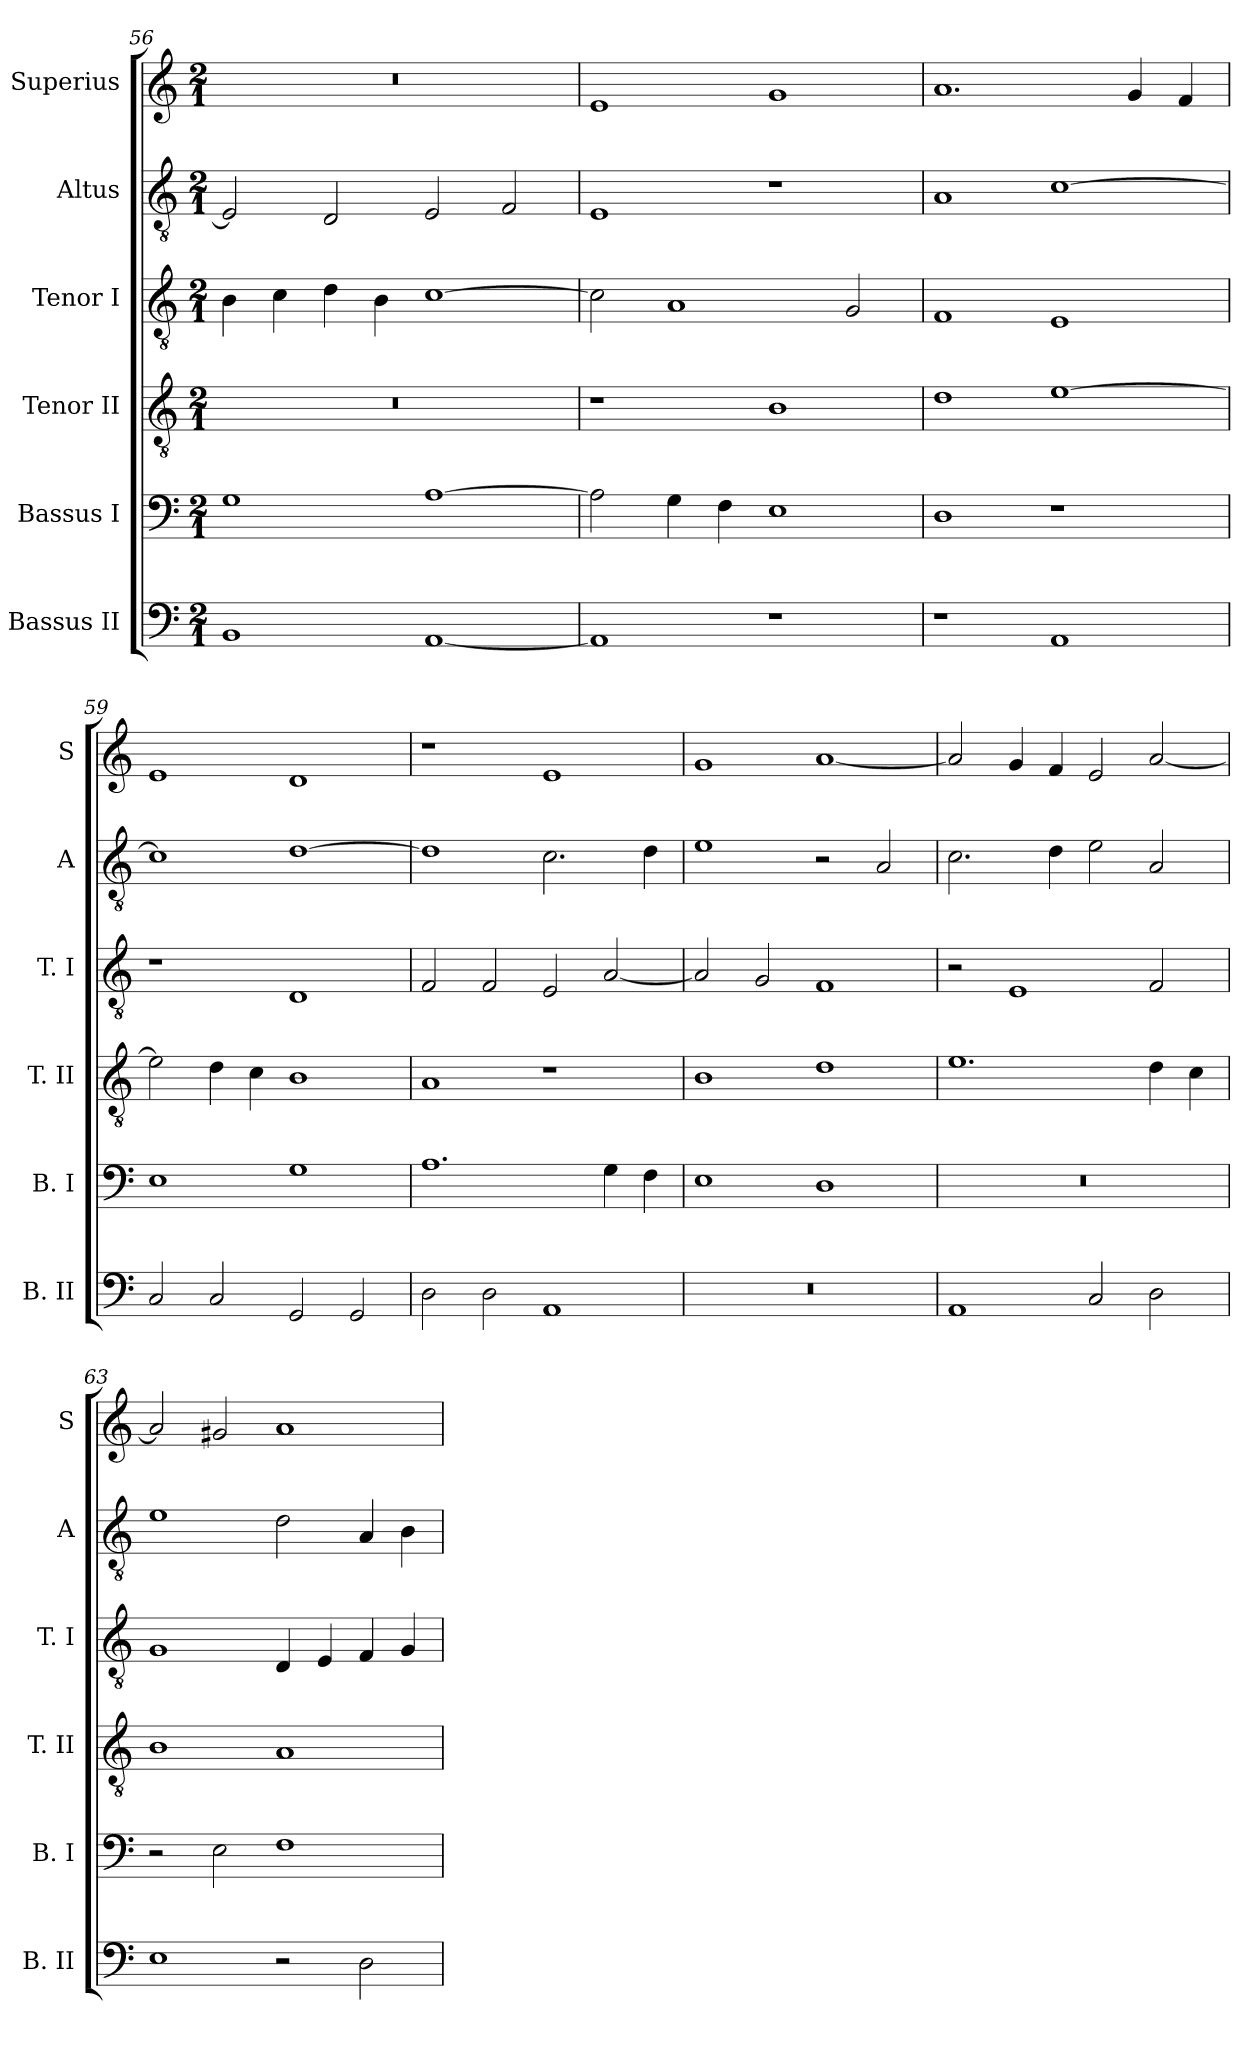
**kern	**kern	**kern	**kern	**kern	**kern
*part6	*part5	*part4	*part3	*part2	*part1
*staff6	*staff5	*staff4	*staff3	*staff2	*staff1
*I"Bassus II	*I"Bassus I	*I"Tenor II	*I"Tenor I	*I"Altus	*I"Superius
*I'B. II	*I'B. I	*I'T. II	*I'T. I	*I'A	*I'S
*clefF4	*clefF4	*clefGv2	*clefGv2	*clefGv2	*clefG2
*k[]	*k[]	*k[]	*k[]	*k[]	*k[]
*C:	*C:	*C:	*C:	*C:	*C:
*M2/1	*M2/1	*M2/1	*M2/1	*M2/1	*M2/1
=56	=56	=56	=56	=56	=56
1BB	1G	0r	4B	2E]	0r
.	.	.	4c	.	.
.	.	.	4d	2D	.
.	.	.	4B	.	.
[1AA	[1A	.	[1c	2E	.
.	.	.	.	2F	.
=57	=57	=57	=57	=57	=57
1AA]	2A]	1r	2c]	1E	1e
.	4G	.	1A	.	.
.	4F	.	.	.	.
1r	1E	1B	.	1r	1g
.	.	.	2G	.	.
=58	=58	=58	=58	=58	=58
1r	1D	1d	1F	1A	1.a
1AA	1r	[1e	1E	[1c	.
.	.	.	.	.	4g
.	.	.	.	.	4f
=59	=59	=59	=59	=59	=59
2C	1E	2e]	1r	1c]	1e
2C	.	4d	.	.	.
.	.	4c	.	.	.
2GG	1G	1B	1D	[1d	1d
2GG	.	.	.	.	.
=60	=60	=60	=60	=60	=60
2D	1.A	1A	2F	1d]	1r
2D	.	.	2F	.	.
1AA	.	1r	2E	2.c	1e
.	4G	.	[2A	.	.
.	4F	.	.	4d	.
=61	=61	=61	=61	=61	=61
0r	1E	1B	2A]	1e	1g
.	.	.	2G	.	.
.	1D	1d	1F	2r	[1a
.	.	.	.	2A	.
=62	=62	=62	=62	=62	=62
1AA	0r	1.e	2r	2.c	2a]
.	.	.	1E	.	4g
.	.	.	.	4d	4f
2C	.	.	.	2e	2e
2D	.	4d	2F	2A	[2a
.	.	4c	.	.	.
=63	=63	=63	=63	=63	=63
1E	2r	1B	1G	1e	2a]
.	2E	.	.	.	2g#X
2r	1F	1A	4D	2d	1a
.	.	.	4E	.	.
2D	.	.	4F	4A	.
.	.	.	4G	4B	.
=	=	=	=	=	=
*-	*-	*-	*-	*-	*-
